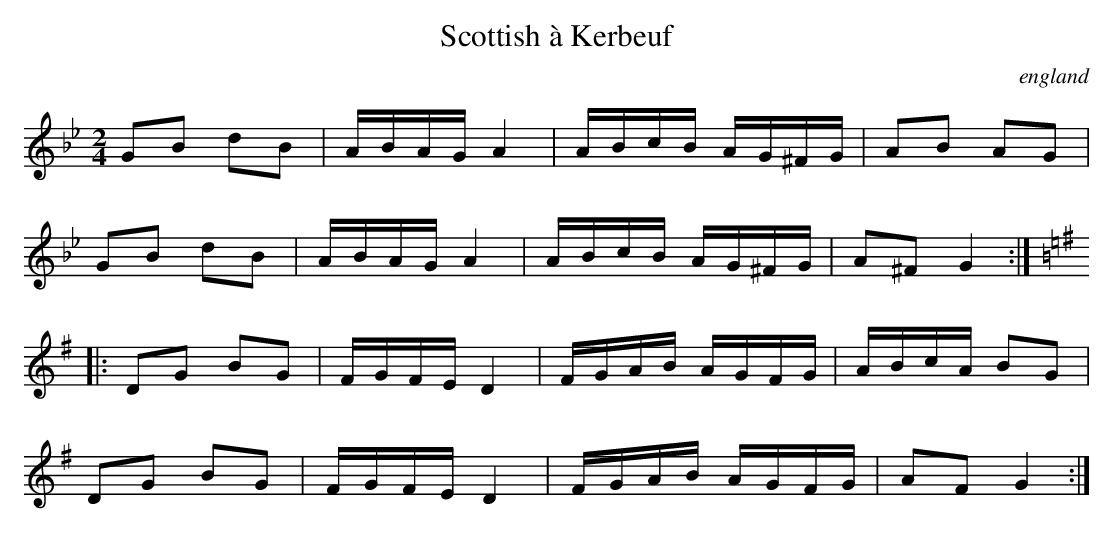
X:1
T:Scottish à Kerbeuf
O:england
M:2/4
L:1/16
K:Gm
G2B2 d2B2|ABAGA4|ABcB AG^FG|A2B2 A2G2|
G2B2 d2B2|ABAGA4|ABcB AG^FG|A2^F2G4:|
K:G
|:D2G2 B2G2|FGFED4|FGAB AGFG|ABcA B2G2|
D2G2 B2G2|FGFED4|FGAB AGFG|A2F2G4:|
